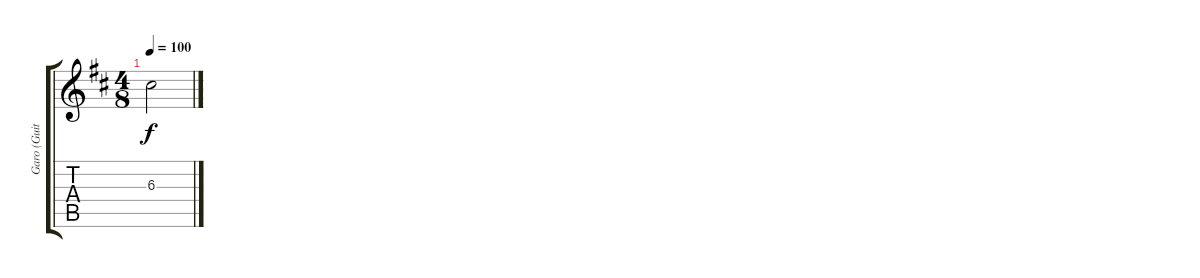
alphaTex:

\track ("Garo (Guitarra electrica)" "Garo (Guit") {instrument electricguitarjazz}
\staff {score tabs}
\tuning (E4 B3 G3 D3 A2 E2) {hide}
\ts (4 8)
\tempo 100
\clef g2
\ks bminor
6.3{t}.2{dy f}
